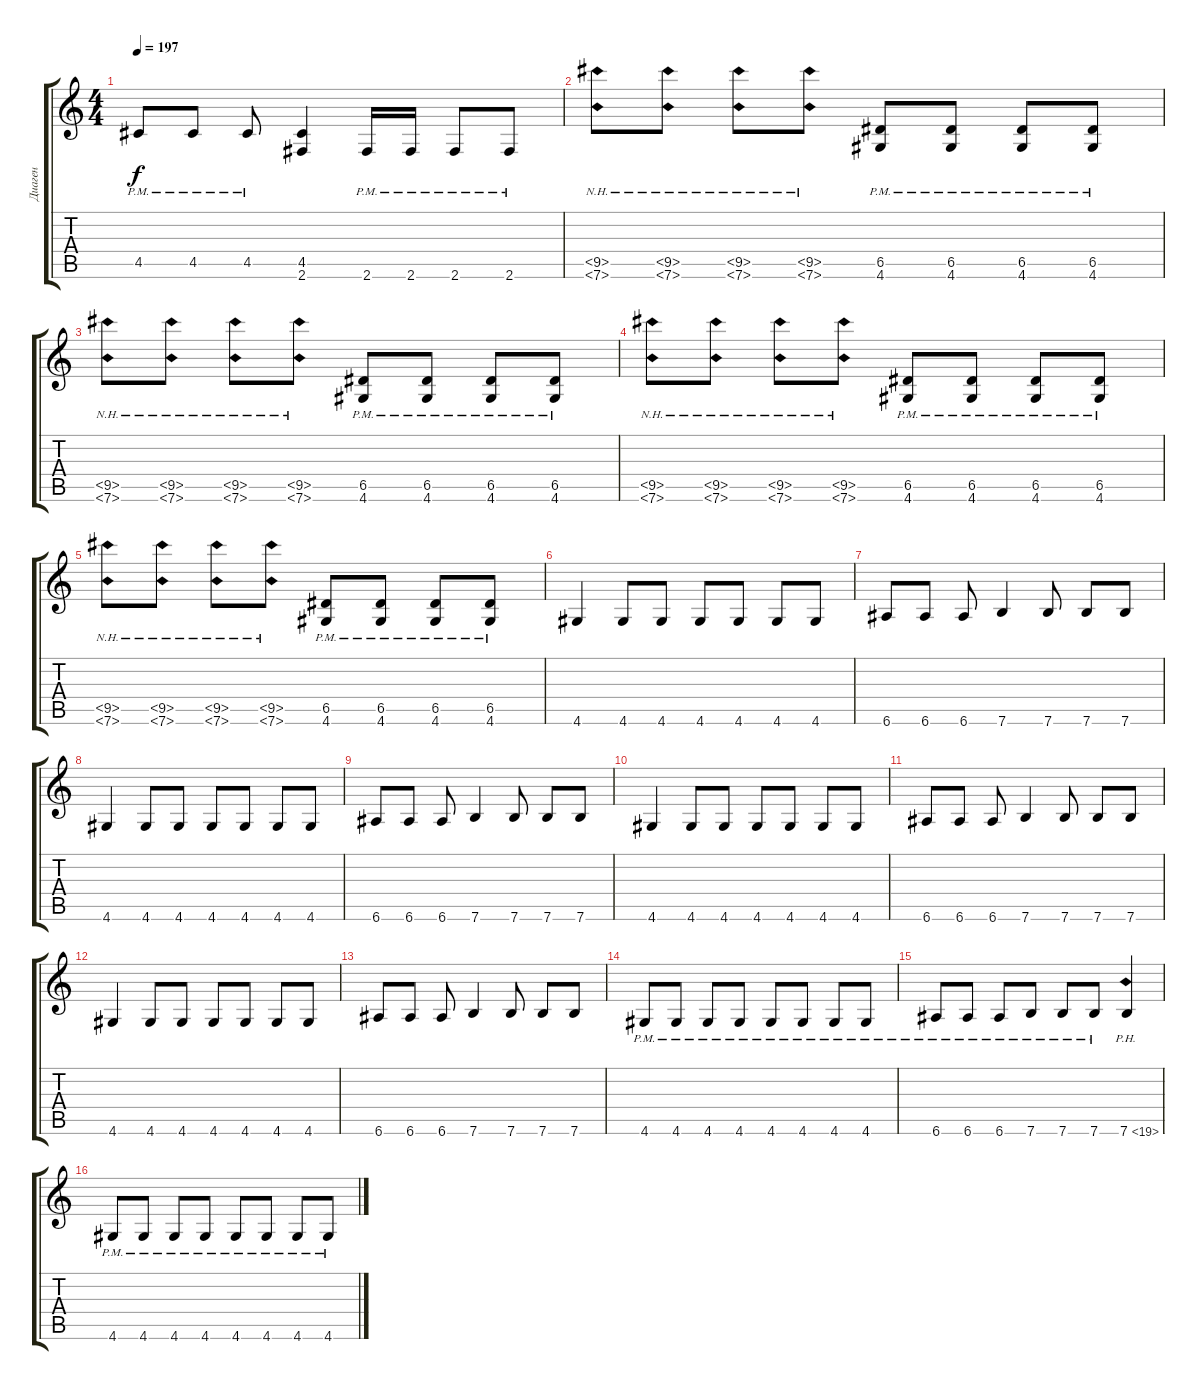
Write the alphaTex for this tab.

\track ("Диаген" "Диаген") {instrument overdrivenguitar}
\staff {score tabs}
\tuning (E4 B3 G3 D3 A2 E2) {hide}
\ts (4 4)
\tempo 197
\clef g2
\ks c
4.5{pm}.8{dy f} 4.5{pm}.8 4.5{pm}.8 (4.5 2.6).4 2.6{pm}.16 2.6{pm}.16 2.6{pm}.8 2.6{pm}.8 |
(9.5{nh} 7.6{nh}).8 (9.5{nh} 7.6{nh}).8 (9.5{nh} 7.6{nh}).8 (9.5{nh} 7.6{nh}).8 (6.5{pm} 4.6{pm}).8 (6.5{pm} 4.6{pm}).8 (6.5{pm} 4.6{pm}).8 (6.5{pm} 4.6{pm}).8 |
(9.5{nh} 7.6{nh}).8 (9.5{nh} 7.6{nh}).8 (9.5{nh} 7.6{nh}).8 (9.5{nh} 7.6{nh}).8 (6.5{pm} 4.6{pm}).8 (6.5{pm} 4.6{pm}).8 (6.5{pm} 4.6{pm}).8 (6.5{pm} 4.6{pm}).8 |
(9.5{nh} 7.6{nh}).8 (9.5{nh} 7.6{nh}).8 (9.5{nh} 7.6{nh}).8 (9.5{nh} 7.6{nh}).8 (6.5{pm} 4.6{pm}).8 (6.5{pm} 4.6{pm}).8 (6.5{pm} 4.6{pm}).8 (6.5{pm} 4.6{pm}).8 |
(9.5{nh} 7.6{nh}).8 (9.5{nh} 7.6{nh}).8 (9.5{nh} 7.6{nh}).8 (9.5{nh} 7.6{nh}).8 (6.5{pm} 4.6{pm}).8 (6.5{pm} 4.6{pm}).8 (6.5{pm} 4.6{pm}).8 (6.5{pm} 4.6{pm}).8 |
4.6.4 4.6.8 4.6.8 4.6.8 4.6.8 4.6.8 4.6.8 |
6.6.8 6.6.8 6.6.8 7.6.4 7.6.8 7.6.8 7.6.8 |
4.6.4 4.6.8 4.6.8 4.6.8 4.6.8 4.6.8 4.6.8 |
6.6.8 6.6.8 6.6.8 7.6.4 7.6.8 7.6.8 7.6.8 |
4.6.4 4.6.8 4.6.8 4.6.8 4.6.8 4.6.8 4.6.8 |
6.6.8 6.6.8 6.6.8 7.6.4 7.6.8 7.6.8 7.6.8 |
4.6.4 4.6.8 4.6.8 4.6.8 4.6.8 4.6.8 4.6.8 |
6.6.8 6.6.8 6.6.8 7.6.4 7.6.8 7.6.8 7.6.8 |
4.6{pm}.8 4.6{pm}.8 4.6{pm}.8 4.6{pm}.8 4.6{pm}.8 4.6{pm}.8 4.6{pm}.8 4.6{pm}.8 |
6.6{pm}.8 6.6{pm}.8 6.6{pm}.8 7.6{pm}.8 7.6{pm}.8 7.6{pm}.8 7.6{ph 12}.4 |
4.6{pm}.8 4.6{pm}.8 4.6{pm}.8 4.6{pm}.8 4.6{pm}.8 4.6{pm}.8 4.6{pm}.8 4.6{pm}.8
